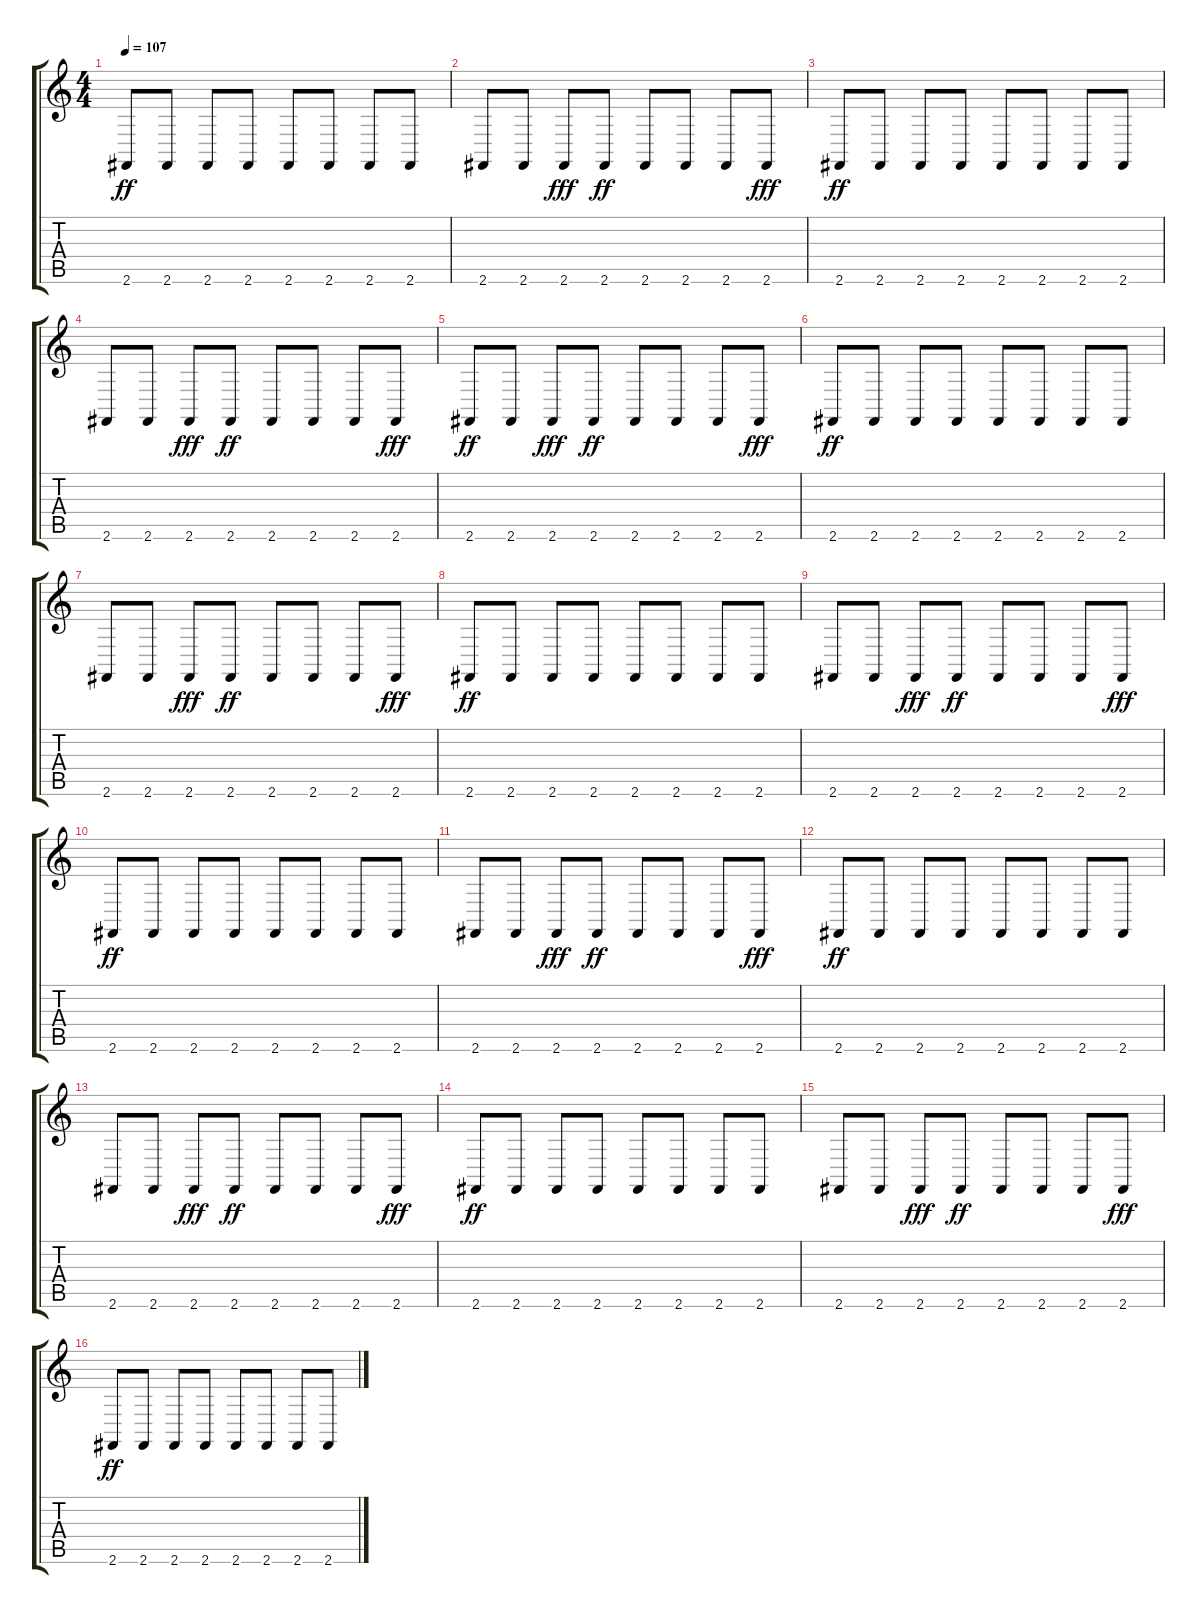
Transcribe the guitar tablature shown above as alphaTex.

\track "" {instrument acousticgrandpiano}
\staff {score tabs}
\tuning (E4 B3 G3 D3 A2 E2) {hide}
\ts (4 4)
\tempo 107
\clef g2
\ks c
2.6.8{dy ff} 2.6.8 2.6.8 2.6.8 2.6.8 2.6.8 2.6.8 2.6.8 |
2.6.8 2.6.8 2.6.8{dy fff} 2.6.8{dy ff} 2.6.8 2.6.8 2.6.8 2.6.8{dy fff} |
2.6.8{dy ff} 2.6.8 2.6.8 2.6.8 2.6.8 2.6.8 2.6.8 2.6.8 |
2.6.8 2.6.8 2.6.8{dy fff} 2.6.8{dy ff} 2.6.8 2.6.8 2.6.8 2.6.8{dy fff} |
2.6.8{dy ff} 2.6.8 2.6.8{dy fff} 2.6.8{dy ff} 2.6.8 2.6.8 2.6.8 2.6.8{dy fff} |
2.6.8{dy ff} 2.6.8 2.6.8 2.6.8 2.6.8 2.6.8 2.6.8 2.6.8 |
2.6.8 2.6.8 2.6.8{dy fff} 2.6.8{dy ff} 2.6.8 2.6.8 2.6.8 2.6.8{dy fff} |
2.6.8{dy ff} 2.6.8 2.6.8 2.6.8 2.6.8 2.6.8 2.6.8 2.6.8 |
2.6.8 2.6.8 2.6.8{dy fff} 2.6.8{dy ff} 2.6.8 2.6.8 2.6.8 2.6.8{dy fff} |
2.6.8{dy ff} 2.6.8 2.6.8 2.6.8 2.6.8 2.6.8 2.6.8 2.6.8 |
2.6.8 2.6.8 2.6.8{dy fff} 2.6.8{dy ff} 2.6.8 2.6.8 2.6.8 2.6.8{dy fff} |
2.6.8{dy ff} 2.6.8 2.6.8 2.6.8 2.6.8 2.6.8 2.6.8 2.6.8 |
2.6.8 2.6.8 2.6.8{dy fff} 2.6.8{dy ff} 2.6.8 2.6.8 2.6.8 2.6.8{dy fff} |
2.6.8{dy ff} 2.6.8 2.6.8 2.6.8 2.6.8 2.6.8 2.6.8 2.6.8 |
2.6.8 2.6.8 2.6.8{dy fff} 2.6.8{dy ff} 2.6.8 2.6.8 2.6.8 2.6.8{dy fff} |
2.6.8{dy ff} 2.6.8 2.6.8 2.6.8 2.6.8 2.6.8 2.6.8 2.6.8
